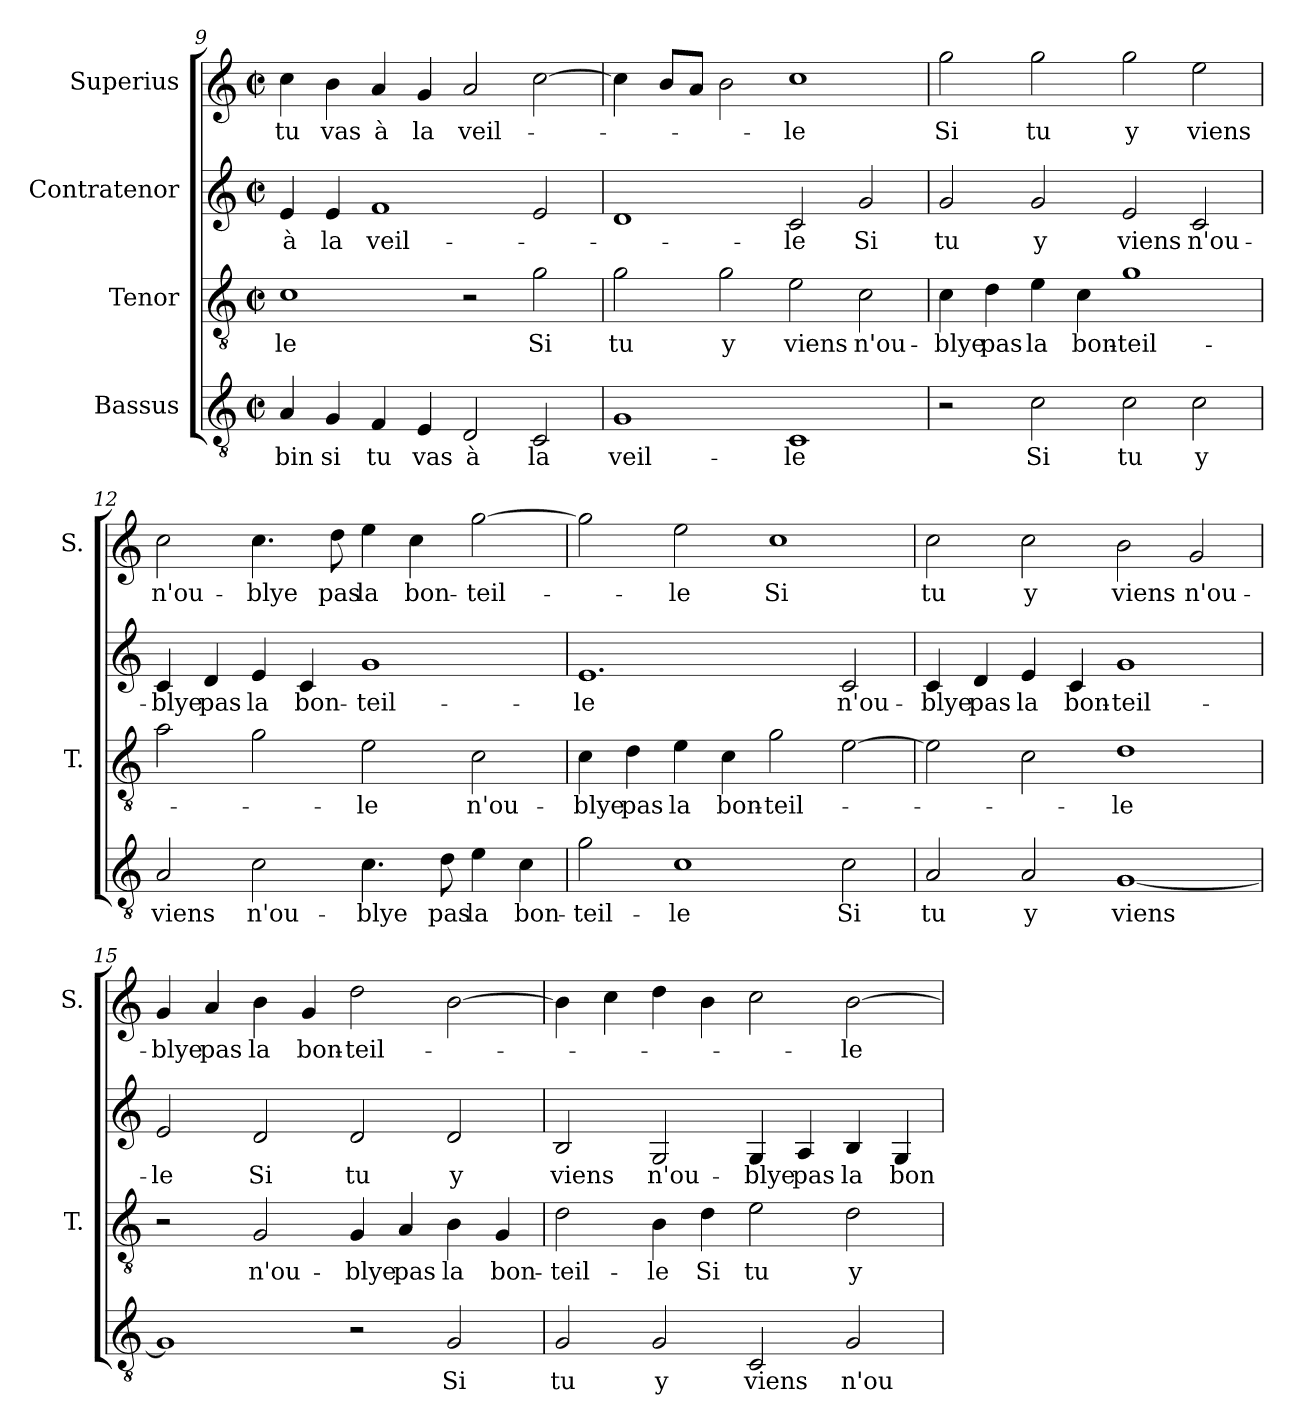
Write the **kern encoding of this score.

**kern	**text	**kern	**text	**kern	**text	**kern	**text
*part4	*part4	*part3	*part3	*part2	*part2	*part1	*part1
*staff4	*staff4	*staff3	*staff3	*staff2	*staff2	*staff1	*staff1
*I"Bassus	*	*I"Tenor	*	*I"Contratenor	*	*I"Superius	*
*	*	*I'T.	*	*	*	*I'S.	*
!!LO:LB:g=z
*clefGv2	*	*clefGv2	*	*clefG2	*	*clefG2	*
*k[]	*	*k[]	*	*k[]	*	*k[]	*
*C:	*	*C:	*	*C:	*	*C:	*
*M2/2	*	*M2/2	*	*M2/2	*	*M2/2	*
*met(c|)	*	*met(c|)	*	*met(c|)	*	*met(c|)	*
=9	=9	=9	=9	=9	=9	=9	=9
4A/	-bin	1c\	-le	4e/	à	4cc\	tu
4G/	si	.	.	4e/	la	4b\	vas
4F/	tu	.	.	1f/	veil-	4a/	à
4E/	vas	.	.	.	.	4g/	la
2D/	à	2r	.	.	.	2a/	veil-
2C/	la	2g\	Si	2e/	.	[2cc\	.
=10	=10	=10	=10	=10	=10	=10	=10
1G/	veil-	2g\	tu	1d/	.	4cc\]	.
.	.	.	.	.	.	8b/L	.
.	.	.	.	.	.	8a/J	.
.	.	2g\	y	.	.	2b\	.
1C/	-le	2e\	viens	2c/	-le	1cc\	-le
.	.	2c\	n'ou-	2g/	Si	.	.
=11	=11	=11	=11	=11	=11	=11	=11
2r	.	4c\	-blye	2g/	tu	2gg\	Si
.	.	4d\	pas	.	.	.	.
2c\	Si	4e\	la	2g/	y	2gg\	tu
.	.	4c\	bon-	.	.	.	.
2c\	tu	1g\	-teil-	2e/	viens	2gg\	y
2c\	y	.	.	2c/	n'ou-	2ee\	viens
=12	=12	=12	=12	=12	=12	=12	=12
2A/	viens	2a\	.	4c/	-blye	2cc\	n'ou-
.	.	.	.	4d/	pas	.	.
2c\	n'ou-	2g\	.	4e/	la	4.cc\	-blye
.	.	.	.	4c/	bon-	.	.
.	.	.	.	.	.	8dd\	pas
4.c\	-blye	2e\	-le	1g/	-teil-	4ee\	la
.	.	.	.	.	.	4cc\	bon-
8d\	pas	.	.	.	.	.	.
4e\	la	2c\	n'ou-	.	.	[2gg\	-teil-
4c\	bon-	.	.	.	.	.	.
!!LO:PB:g=z
=13	=13	=13	=13	=13	=13	=13	=13
2g\	-teil-	4c\	-blye	1.e/	-le	2gg\]	.
.	.	4d\	pas	.	.	.	.
1c\	-le	4e\	la	.	.	2ee\	-le
.	.	4c\	bon-	.	.	.	.
.	.	2g\	-teil-	.	.	1cc\	Si
2c\	Si	[2e\	.	2c/	n'ou-	.	.
=14	=14	=14	=14	=14	=14	=14	=14
2A/	tu	2e\]	.	4c/	-blye	2cc\	tu
.	.	.	.	4d/	pas	.	.
2A/	y	2c\	.	4e/	la	2cc\	y
.	.	.	.	4c/	bon-	.	.
[1G/	viens	1d\	-le	1g/	-teil-	2b\	viens
.	.	.	.	.	.	2g/	n'ou-
=15	=15	=15	=15	=15	=15	=15	=15
1G/]	.	2r	.	2e/	-le	4g/	-blye
.	.	.	.	.	.	4a/	pas
.	.	2G/	n'ou-	2d/	Si	4b\	la
.	.	.	.	.	.	4g/	bon-
2r	.	4G/	-blye	2d/	tu	2dd\	-teil-
.	.	4A/	pas	.	.	.	.
2G/	Si	4B\	la	2d/	y	[2b\	.
.	.	4G/	bon-	.	.	.	.
=16	=16	=16	=16	=16	=16	=16	=16
2G/	tu	2d\	-teil-	2B/	viens	4b\]	.
.	.	.	.	.	.	4cc\	.
2G/	y	4B\	-le	2G/	n'ou-	4dd\	.
.	.	4d\	Si	.	.	4b\	.
2C/	viens	2e\	tu	4G/	-blye	2cc\	.
.	.	.	.	4A/	pas	.	.
2G/	n'ou-	2d\	y	4B/	la	[2b\	-le
.	.	.	.	4G/	bon-	.	.
=	=	=	=	=	=	=	=
*-	*-	*-	*-	*-	*-	*-	*-
